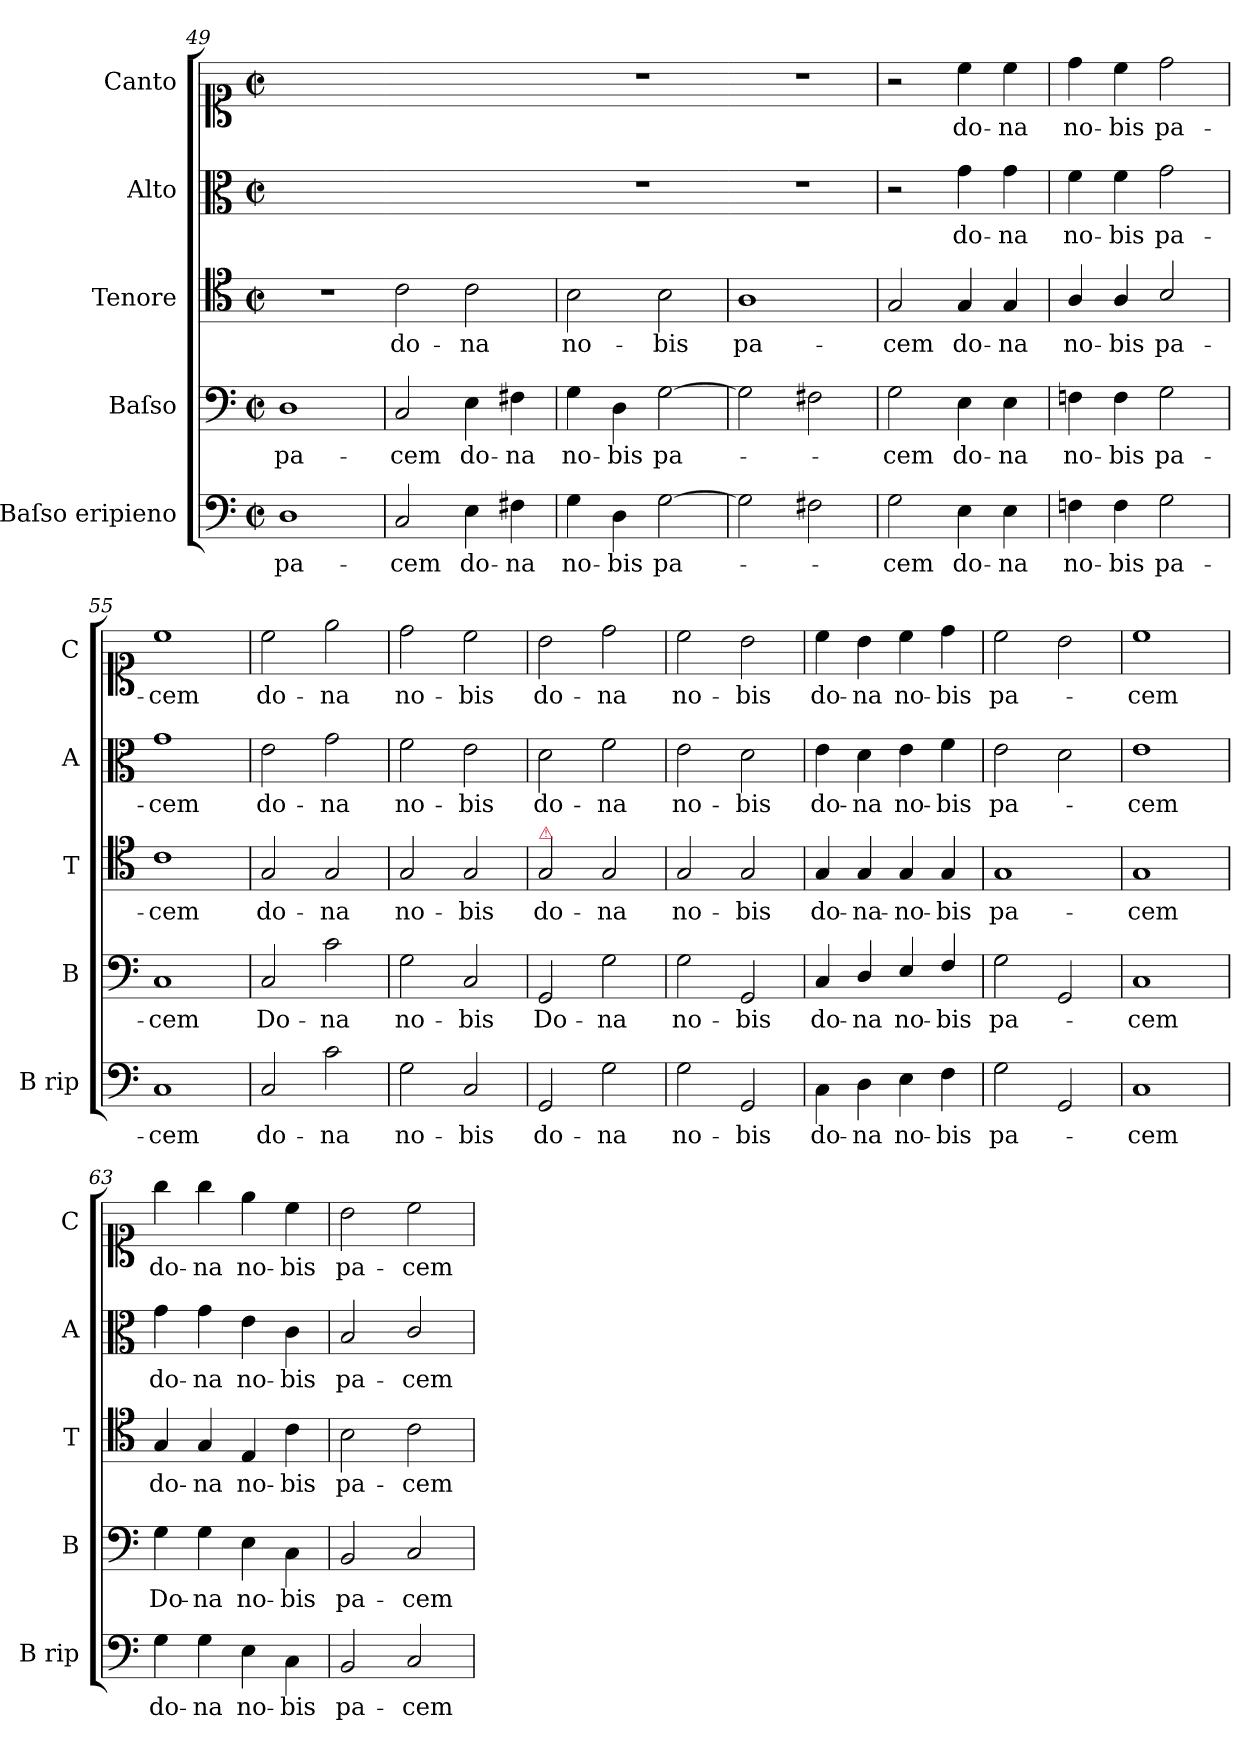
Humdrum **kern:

**kern	**text	**kern	**text	**kern	**text	**kern	**text	**kern	**text
*part5	*part5	*part4	*part4	*part3	*part3	*part2	*part2	*part1	*part1
*staff5	*staff5	*staff4	*staff4	*staff3	*staff3	*staff2	*staff2	*staff1	*staff1
*I"Baſso eripieno	*	*I"Baſso	*	*I"Tenore	*	*I"Alto	*	*I"Canto	*
*I'B rip	*	*I'B	*	*I'T	*	*I'A	*	*I'C	*
*clefF4	*	*clefF4	*	*clefC4	*	*clefC3	*	*clefC1	*
*k[]	*	*k[]	*	*k[]	*	*k[]	*	*k[]	*
*M2/2	*	*M2/2	*	*M2/2	*	*M2/2	*	*M2/2	*
*met(c|)	*	*met(c|)	*	*met(c|)	*	*met(c|)	*	*met(c|)	*
=49	=49	=49	=49	=49	=49	=49	=49	=49	=49
1D	pa-	1D	pa-	1r	.	1ryy	.	1ryy	.
=50	=50-	=50	=50-	=50	=50-	=50-	=50-	=50-	=50-
2C/	-cem	2C/	-cem	2c\	do-	1ryy	.	1ryy	.
4E\	do-	4E\	do-	2c\	-na	.	.	.	.
4F#X\	-na	4F#X\	-na	.	.	.	.	.	.
=51	=51-	=51	=51-	=51	=51-	=51-	=51-	=51-	=51-
4G\	no-	4G\	no-	2B\	no-	1r	.	1r	.
4D\	-bis	4D\	-bis	.	.	.	.	.	.
[2G\	pa-	[2G\	pa-	2B\	-bis	.	.	.	.
=52	=52-	=52	=52-	=52	=52-	=52-	=52-	=52-	=52-
2G\]	.	2G\]	.	1A	pa-	1r	.	1r	.
2F#X\	.	2F#X\	.	.	.	.	.	.	.
=53	=53	=53	=53	=53	=53	=53	=53	=53	=53
2G\	-cem	2G\	-cem	2G/	-cem	2r	.	2r	.
4E\	do-	4E\	do-	4G/	do-	4g\	do-	4cc\	do-
4E\	-na	4E\	-na	4G/	-na	4g\	-na	4cc\	-na
=54	=54	=54	=54	=54	=54	=54	=54	=54	=54
4Fn\	no-	4Fn\	no-	4A/	no-	4f\	no-	4dd\	no-
4F\	-bis	4F\	-bis	4A/	-bis	4f\	-bis	4cc\	-bis
2G\	pa-	2G\	pa-	2B/	pa-	2g\	pa-	2dd\	pa-
=55	=55	=55	=55	=55	=55	=55	=55	=55	=55
1C	-cem	1C	-cem	1c	-cem	1g	-cem	1cc	-cem
=56	=56	=56	=56	=56	=56	=56	=56	=56	=56
2C/	do-	2C/	Do-	2G/	do-	2e\	do-	2cc\	do-
2c\	-na	2c\	-na	2G/	-na	2g\	-na	2ee\	-na
=57	=57	=57	=57	=57	=57	=57	=57	=57	=57
2G\	no-	2G\	no-	2G/	no-	2f\	no-	2dd\	no-
2C/	-bis	2C/	-bis	2G/	-bis	2e\	-bis	2cc\	-bis
=58	=58	=58	=58	=58	=58	=58	=58	=58	=58
!	!	!	!	!LO:TX:a:color=crimson:t=⚠	!	!	!	!	!
2GG/	do-	2GG/	Do-	2G/	do-	2d\	do-	2b\	do-
2G\	-na	2G\	-na	2G/	-na	2f\	-na	2dd\	-na
=59	=59	=59	=59	=59	=59	=59	=59	=59	=59
2G\	no-	2G\	no-	2G/	no-	2e\	no-	2cc\	no-
2GG/	-bis	2GG/	-bis	2G/	-bis	2d\	-bis	2b\	-bis
=60	=60	=60	=60	=60	=60	=60	=60	=60	=60
4C\	do-	4C/	do-	4G/	do-	4e\	do-	4cc\	do-
4D\	-na	4D/	-na	4G/	-na-	4d\	-na	4b\	-na
4E\	no-	4E/	no-	4G/	-no-	4e\	no-	4cc\	no-
4F\	-bis	4F/	-bis	4G/	-bis	4f\	-bis	4dd\	-bis
=61	=61	=61	=61	=61	=61	=61	=61	=61	=61
2G\	pa-	2G\	pa-	1G	pa-	2e\	pa-	2cc\	pa-
2GG/	.	2GG/	.	.	.	2d\	.	2b\	.
=62	=62	=62	=62	=62	=62	=62	=62	=62	=62
1C	-cem	1C	-cem	1G	-cem	1e	-cem	1cc	-cem
=63	=63	=63	=63	=63	=63	=63	=63	=63	=63
4G\	do-	4G\	Do-	4G/	do-	4g\	do-	4gg\	do-
4G\	-na	4G\	-na	4G/	-na	4g\	-na	4gg\	-na
4E\	no-	4E\	no-	4E/	no-	4e\	no-	4ee\	no-
4C\	-bis	4C\	-bis	4c\	-bis	4c\	-bis	4cc\	-bis
=64	=64	=64	=64	=64	=64	=64	=64	=64	=64
2BB/	pa-	2BB/	pa-	2B\	pa-	2B/	pa-	2b\	pa-
2C/	-cem	2C/	-cem	2c\	-cem	2c/	-cem	2cc\	-cem
=	=	=	=	=	=	=	=	=	=
*-	*-	*-	*-	*-	*-	*-	*-	*-	*-
